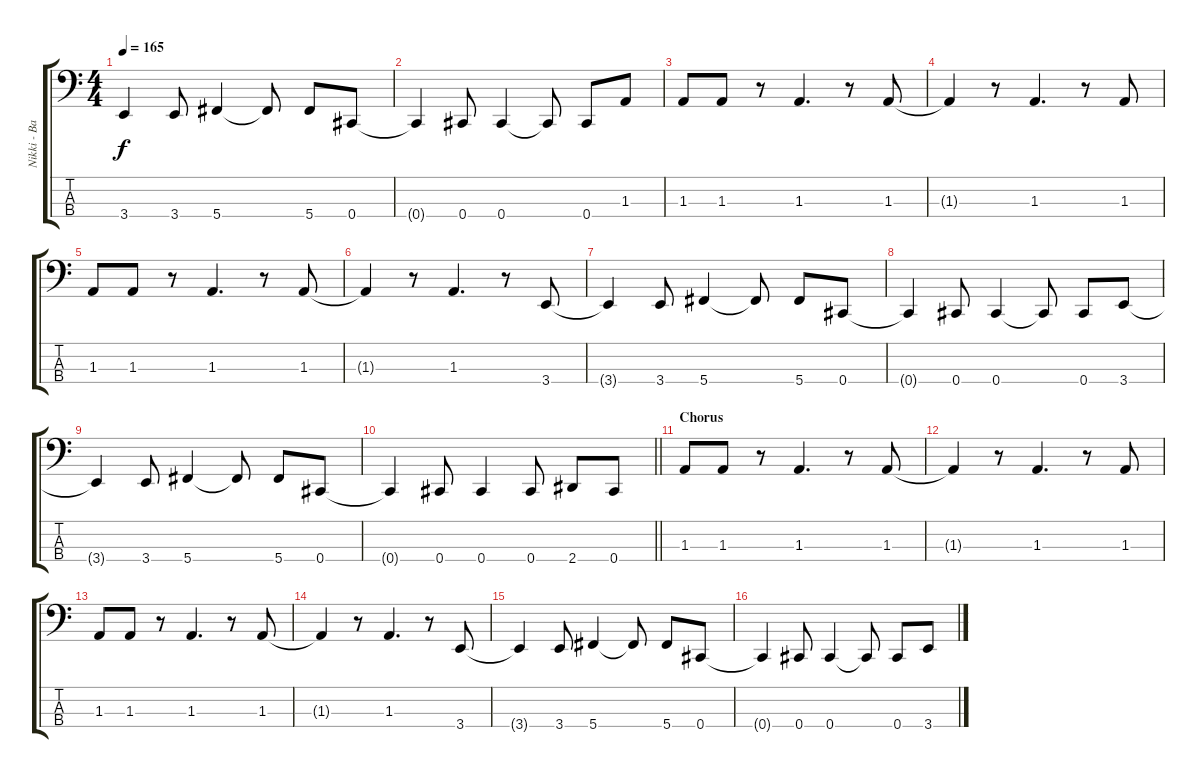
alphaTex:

\track ("Nikki - Bass" "Nikki - Ba") {instrument electricbassfinger}
\staff {score tabs}
\tuning (Gb2 Db2 Ab1 Db1) {hide}
\ts (4 4)
\tempo 165
\clef f4
\ks c
3.4{t}.4{dy f} 3.4.8 5.4.4 5.4{t}.8 5.4.8 0.4.8 |
0.4{t}.4 0.4.8 0.4.4 0.4{t}.8 0.4.8 1.3.8 |
1.3.8 1.3.8 r.8 1.3.4{d} r.8 1.3.8 |
1.3{t}.4 r.8 1.3.4{d} r.8 1.3.8 |
1.3.8 1.3.8 r.8 1.3.4{d} r.8 1.3.8 |
1.3{t}.4 r.8 1.3.4{d} r.8 3.4.8 |
3.4{t}.4 3.4.8 5.4.4 5.4{t}.8 5.4.8 0.4.8 |
0.4{t}.4 0.4.8 0.4.4 0.4{t}.8 0.4.8 3.4.8 |
3.4{t}.4 3.4.8 5.4.4 5.4{t}.8 5.4.8 0.4.8 |
\barLineRight lightlight
0.4{t}.4 0.4.8 0.4.4 0.4.8 2.4.8 0.4.8 |
\section ("" "Chorus")
1.3.8 1.3.8 r.8 1.3.4{d} r.8 1.3.8 |
1.3{t}.4 r.8 1.3.4{d} r.8 1.3.8 |
1.3.8 1.3.8 r.8 1.3.4{d} r.8 1.3.8 |
1.3{t}.4 r.8 1.3.4{d} r.8 3.4.8 |
3.4{t}.4 3.4.8 5.4.4 5.4{t}.8 5.4.8 0.4.8 |
0.4{t}.4 0.4.8 0.4.4 0.4{t}.8 0.4.8 3.4.8
